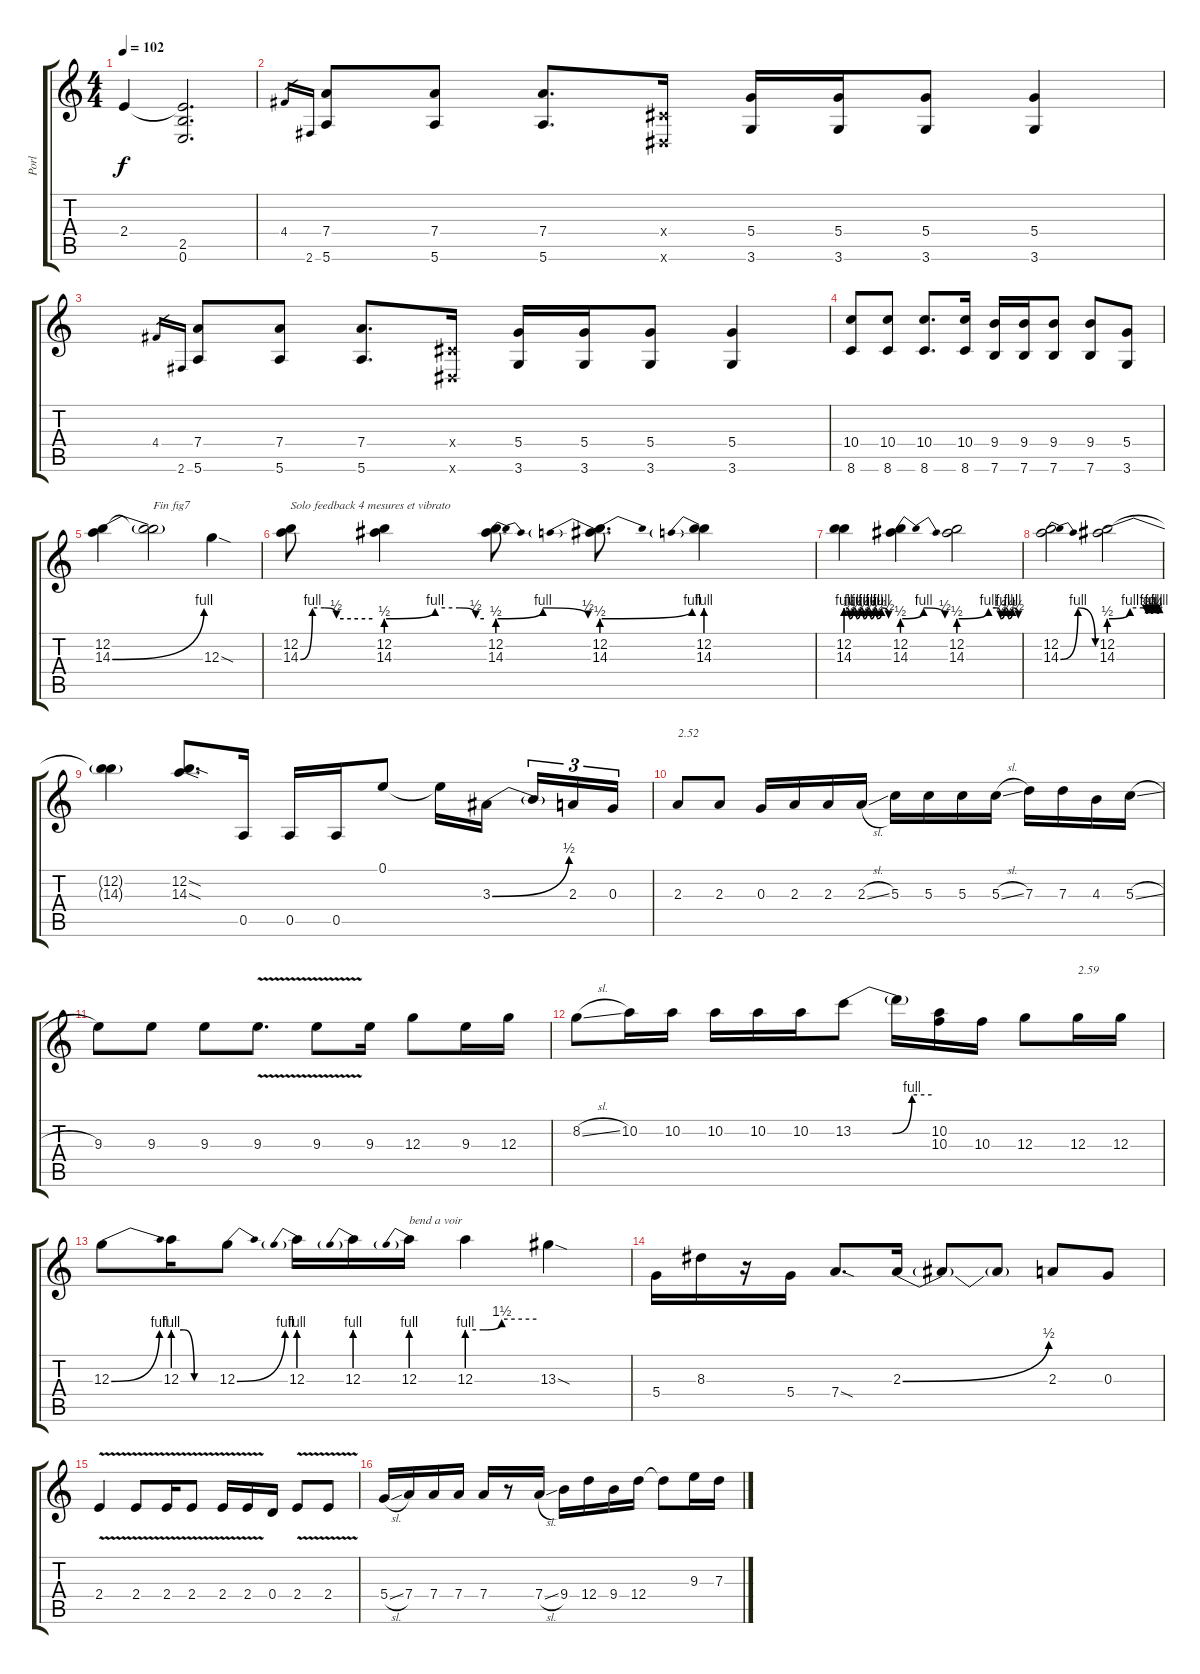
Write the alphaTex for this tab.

\track ("Porl" "Porl") {mute instrument electricguitarclean}
\staff {score tabs}
\tuning (E4 B3 G3 D3 A2 E2) {hide}
\ts (4 4)
\tempo 102
\clef g2
\ks c
2.4.4{dy f} (2.4{t} 2.5 0.6).2{d} |
4.4.16{gr} 2.6.16{gr} (7.4 5.6).8 (7.4 5.6).8 (7.4 5.6).8{d} (-1.4{x} -1.6{x}).16 (5.4 3.6).16 (5.4 3.6).16 (5.4 3.6).8 (5.4 3.6).4 |
4.4.16{gr} 2.6.16{gr} (7.4 5.6).8 (7.4 5.6).8 (7.4 5.6).8{d} (-1.4{x} -1.6{x}).16 (5.4 3.6).16 (5.4 3.6).16 (5.4 3.6).8 (5.4 3.6).4 |
(10.4 8.6).8 (10.4 8.6).8 (10.4 8.6).8{d} (10.4 8.6).16 (9.4 7.6).16 (9.4 7.6).16 (9.4 7.6).8 (9.4 7.6).8 (5.4 3.6).8 |
(12.2 14.3{be (bend 0 0 60 4)}).4 (12.2{t} 14.3{t}).2{txt "Fin fig7"} 12.3{sod}.4 |
(12.2 14.3{be (custom 0 0 10 4 20 4 30 2 60 2)}).8{txt "Solo feedback 4 mesures et vibrato"} (12.2 14.3{be (custom 0 2 30 4 45 4 55 2 60 2)}).4 (12.2 14.3{be (bendrelease 0 2 30 4 49 4 60 2)}).8{d} (12.2 14.3{be (prebendbend 0 2 60 4)}).8{d} (12.2 14.3{be (prebend 0 4 60 4)}).4 |
(12.2 14.3{be (custom 0 4 5 2 10 4 15 2 20 4 25 2 30 4 35 2 40 4 44 2 50 4 60 2)}).4 (12.2 14.3{be (bendrelease 0 2 30 4 45 4 60 2)}).4 (12.2 14.3{be (custom 0 2 30 4 38 4 42 2 46 4 50 2 54 4 60 2)}).2 |
(12.2 14.3{be (bendrelease 0 0 20 4 40 4 60 0)}).2 (12.2 14.3{be (custom 0 2 25 4 41 4 44 3 47 4 50 3 53 4 57 3 60 4)}).2 |
(12.2{t} 14.3{t}).4 (12.2{sod} 14.3{sod}).8{d} 0.5.16 0.5.16 0.5.16 0.1.8 0.1{t}.16 3.3{be (bend 0 0 60 2)}.16{beam splitsecondary} 3.3{t}.16{tu (3 2)} 2.3.16{tu (3 2)} 0.3.16{tu (3 2)} |
2.3.8{txt "2.52"} 2.3.8 0.3.16 2.3.16 2.3.16 2.3{sl}.16 5.3.16 5.3.16 5.3.16 5.3{sl}.16 7.3.16 7.3.16 4.3.16 5.3{sl}.16 |
9.3.8 9.3.8 9.3.8 9.3{v}.8{d} 9.3{v}.8 9.3.16 12.3.8 9.3.16 12.3.16 |
8.2{sl}.8 10.2.16 10.2.16 10.2.16 10.2.16 10.2.16 13.2{be (custom 0 0 30 0 45 4 60 4)}.8 13.2{t}.16 (10.2 10.3).16 10.3.16 12.3.8 12.3.16{txt "2.59"} 12.3.16 |
12.3{be (bend 0 0 60 4)}.8 12.3{be (custom 0 4 15 4 30 0 60 0)}.16 12.3{be (bend 0 0 60 4)}.8 12.3{be (prebend 0 4 60 4)}.16 12.3{be (prebend 0 4 60 4)}.16 12.3{be (prebend 0 4 60 4)}.16{txt "bend a voir"} 12.3{be (custom 0 4 14 4 30 6 60 6)}.4 13.3{sod}.4 |
5.4.16 8.3.16 r.16 5.4.16 7.4{sod}.8{d} 2.3{be (bend 0 0 60 2)}.16 2.3{t}.8 2.3{t}.8 2.3.8 0.3.8 |
2.4{v}.4 2.4{v}.8 2.4{v}.16 2.4{v}.8 2.4{v}.16 2.4{v}.16 0.4.16 2.4{v}.8 2.4{v}.8 |
5.4{sl}.16 7.4.16 7.4.16 7.4.16 7.4.16 r.8 7.4{sl}.16 9.4.16 12.4.16 9.4.16 12.4.16 12.4{t}.8 9.3.16 7.3.16
